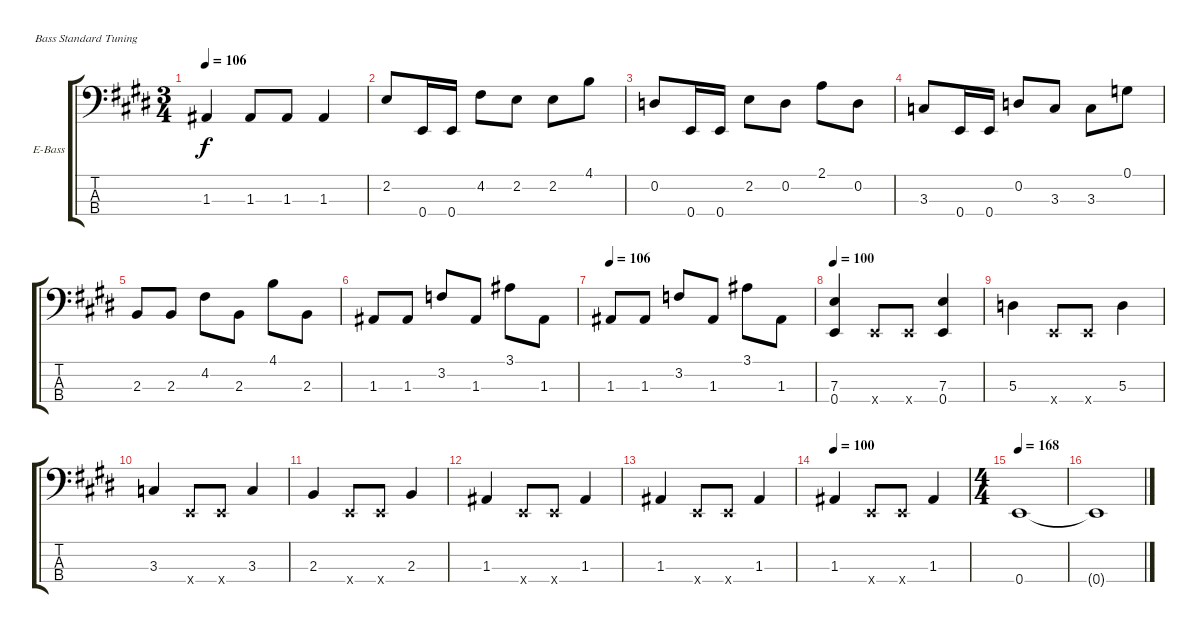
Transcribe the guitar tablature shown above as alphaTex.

\bracketExtendMode groupsimilarinstruments
\firstSystemTrackNameOrientation horizontal
\otherSystemsTrackNameOrientation horizontal
\track ("Bass" "E-Bass") {instrument electricbasspick}
\staff {score tabs}
\tuning (G2 D2 A1 E1)
\ts (3 4)
\tempo 106
\clef f4
\scale
1.07818
\ks e
1.3.4{dy f} 1.3.8 1.3.8 1.3.4 |
\scale
0.921816 2.2.8 0.4.16 0.4.16 4.2.8 2.2.8 2.2.8 4.1.8 |
\scale
1.07818 0.2.8 0.4.16 0.4.16 2.2.8 0.2.8 2.1.8 0.2.8 |
\scale
0.921816 3.3.8 0.4.16 0.4.16 0.2.8 3.3.8 3.3.8 0.1.8 |
\scale
1.07818 2.3.8 2.3.8 4.2.8 2.3.8 4.1.8 2.3.8 |
\scale
0.921816 1.3.8 1.3.8 3.2.8 1.3.8 3.1.8 1.3.8 |
\tempo 106
\scale
1.07818 1.3.8 1.3.8 3.2.8 1.3.8 3.1.8 1.3.8 |
\tempo 100
\scale
0.921816 (7.3 0.4).4 0.4{x}.8 0.4{x}.8 (7.3 0.4).4 |
\scale
1.07818 5.3.4 0.4{x}.8 0.4{x}.8 5.3.4 |
\scale
0.921816 3.3.4 0.4{x}.8 0.4{x}.8 3.3.4 |
\scale
1.07818 2.3.4 0.4{x}.8 0.4{x}.8 2.3.4 |
\scale
0.921816 1.3.4 0.4{x}.8 0.4{x}.8 1.3.4 |
\scale
1.07818 1.3.4 0.4{x}.8 0.4{x}.8 1.3.4 |
\tempo 100
\scale
0.921816 1.3.4 0.4{x}.8 0.4{x}.8 1.3.4 |
\ts (4 4)
\tempo 168
\scale
1.10845 0.4.1 |
\scale
0.891551 0.4{t}.1
